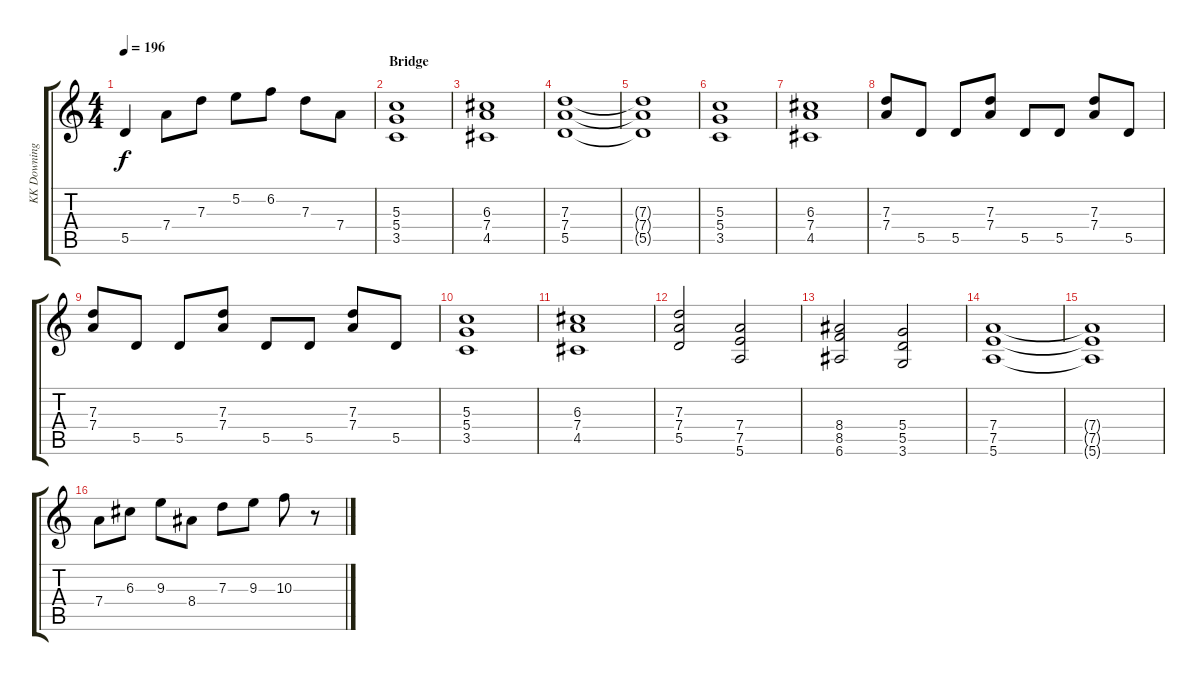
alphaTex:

\track ("KK Downing" "KK Downing") {instrument distortionguitar}
\staff {score tabs}
\tuning (E4 B3 G3 D3 A2 E2) {hide}
\ts (4 4)
\tempo 196
\clef g2
\ks c
5.5.4{dy f} 7.4.8 7.3.8 5.2.8 6.2.8 7.3.8 7.4.8 |
\section ("" "Bridge")
(5.3 5.4 3.5).1 |
(6.3 7.4 4.5).1 |
(7.3 7.4 5.5).1 |
(7.3{t} 7.4{t} 5.5{t}).1 |
(5.3 5.4 3.5).1 |
(6.3 7.4 4.5).1 |
(7.3 7.4).8 5.5.8 5.5.8 (7.3 7.4).8 5.5.8 5.5.8 (7.3 7.4).8 5.5.8 |
(7.3 7.4).8 5.5.8 5.5.8 (7.3 7.4).8 5.5.8 5.5.8 (7.3 7.4).8 5.5.8 |
(5.3 5.4 3.5).1 |
(6.3 7.4 4.5).1 |
(7.3 7.4 5.5).2 (7.4 7.5 5.6).2 |
(8.4 8.5 6.6).2 (5.4 5.5 3.6).2 |
(7.4 7.5 5.6).1 |
(7.4{t} 7.5{t} 5.6{t}).1 |
7.4.8 6.3.8 9.3.8 8.4.8 7.3.8 9.3.8 10.3.8 r.8
